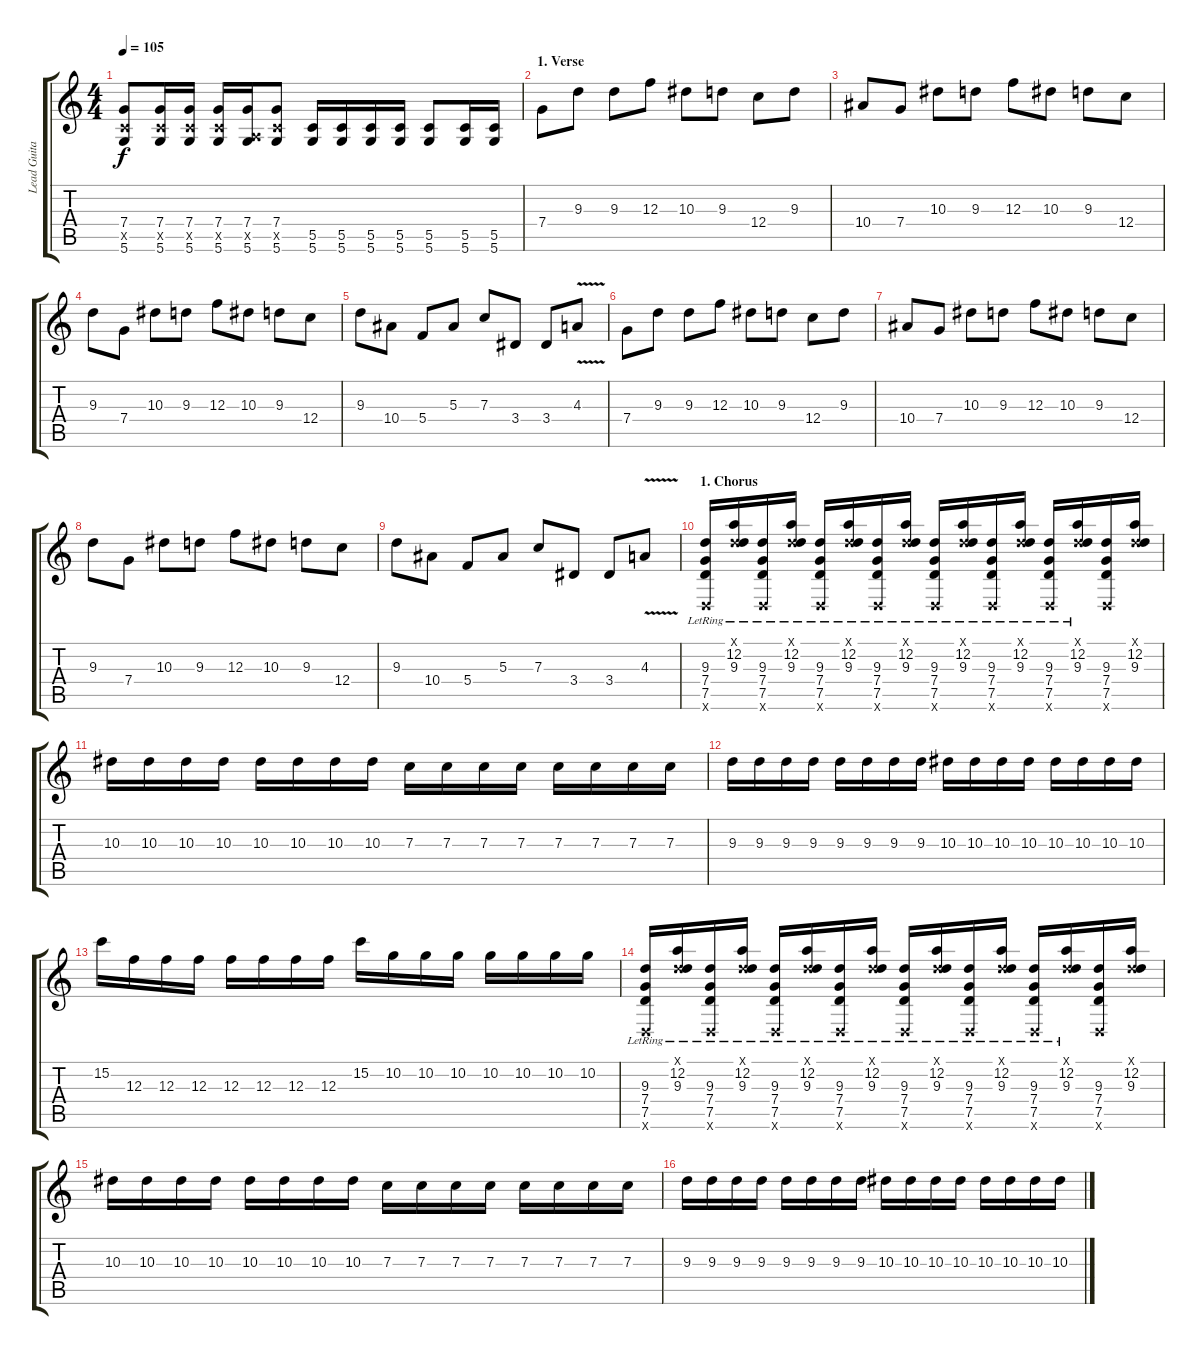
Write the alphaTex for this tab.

\track ("Lead Guitar / K!m" "Lead Guita") {instrument distortionguitar}
\staff {score tabs}
\tuning (D4 A3 F3 C3 G2 D2) {hide}
\ts (4 4)
\tempo 105
\clef g2
\ks c
(7.4 5.5{x} 5.6).8{dy f} (7.4 5.5{x} 5.6).16 (7.4 5.5{x} 5.6).16 (7.4 5.5{x} 5.6).16 (7.4 2.5{x} 5.6).16 (7.4 5.5{x} 5.6).8 (5.5 5.6).16 (5.5 5.6).16 (5.5 5.6).16 (5.5 5.6).16 (5.5 5.6).8 (5.5 5.6).16 (5.5 5.6).16 |
\section ("" "1. Verse")
7.4.8 9.3.8 9.3.8 12.3.8 10.3.8 9.3.8 12.4.8 9.3.8 |
10.4.8 7.4.8 10.3.8 9.3.8 12.3.8 10.3.8 9.3.8 12.4.8 |
9.3.8 7.4.8 10.3.8 9.3.8 12.3.8 10.3.8 9.3.8 12.4.8 |
9.3.8 10.4.8 5.4.8 5.3.8 7.3.8 3.4.8 3.4.8 4.3{v}.8 |
7.4.8 9.3.8 9.3.8 12.3.8 10.3.8 9.3.8 12.4.8 9.3.8 |
10.4.8 7.4.8 10.3.8 9.3.8 12.3.8 10.3.8 9.3.8 12.4.8 |
9.3.8 7.4.8 10.3.8 9.3.8 12.3.8 10.3.8 9.3.8 12.4.8 |
9.3.8 10.4.8 5.4.8 5.3.8 7.3.8 3.4.8 3.4.8 4.3{v}.8 |
\section ("" "1. Chorus")
(9.3 7.4{lr} 7.5{lr} 0.6{x}).16{volume 12} (0.1{x} 12.2{lr} 9.3).16 (9.3 7.4{lr} 7.5{lr} 0.6{x}).16 (0.1{x} 12.2{lr} 9.3).16 (9.3 7.4{lr} 7.5{lr} 0.6{x}).16 (0.1{x} 12.2{lr} 9.3).16 (9.3 7.4{lr} 7.5{lr} 0.6{x}).16 (0.1{x} 12.2{lr} 9.3).16 (9.3 7.4{lr} 7.5{lr} 0.6{x}).16 (0.1{x} 12.2{lr} 9.3).16 (9.3 7.4{lr} 7.5{lr} 0.6{x}).16 (0.1{x} 12.2{lr} 9.3).16 (9.3 7.4{lr} 7.5{lr} 0.6{x}).16 (0.1{x} 12.2{lr} 9.3).16 (9.3 7.4 7.5 0.6{x}).16 (0.1{x} 12.2 9.3).16 |
10.3.16{volume 14} 10.3.16 10.3.16 10.3.16 10.3.16 10.3.16 10.3.16 10.3.16 7.3.16 7.3.16 7.3.16 7.3.16 7.3.16 7.3.16 7.3.16 7.3.16 |
9.3.16 9.3.16 9.3.16 9.3.16 9.3.16 9.3.16 9.3.16 9.3.16 10.3.16 10.3.16 10.3.16 10.3.16 10.3.16 10.3.16 10.3.16 10.3.16 |
15.2.16 12.3.16 12.3.16 12.3.16 12.3.16 12.3.16 12.3.16 12.3.16 15.2.16 10.2.16 10.2.16 10.2.16 10.2.16 10.2.16 10.2.16 10.2.16 |
(9.3 7.4{lr} 7.5{lr} 0.6{x}).16{volume 12} (0.1{x} 12.2{lr} 9.3).16 (9.3 7.4{lr} 7.5{lr} 0.6{x}).16 (0.1{x} 12.2{lr} 9.3).16 (9.3 7.4{lr} 7.5{lr} 0.6{x}).16 (0.1{x} 12.2{lr} 9.3).16 (9.3 7.4{lr} 7.5{lr} 0.6{x}).16 (0.1{x} 12.2{lr} 9.3).16 (9.3 7.4{lr} 7.5{lr} 0.6{x}).16 (0.1{x} 12.2{lr} 9.3).16 (9.3 7.4{lr} 7.5{lr} 0.6{x}).16 (0.1{x} 12.2{lr} 9.3).16 (9.3 7.4{lr} 7.5{lr} 0.6{x}).16 (0.1{x} 12.2{lr} 9.3).16 (9.3 7.4 7.5 0.6{x}).16 (0.1{x} 12.2 9.3).16 |
10.3.16{volume 14} 10.3.16 10.3.16 10.3.16 10.3.16 10.3.16 10.3.16 10.3.16 7.3.16 7.3.16 7.3.16 7.3.16 7.3.16 7.3.16 7.3.16 7.3.16 |
9.3.16 9.3.16 9.3.16 9.3.16 9.3.16 9.3.16 9.3.16 9.3.16 10.3.16 10.3.16 10.3.16 10.3.16 10.3.16 10.3.16 10.3.16 10.3.16
